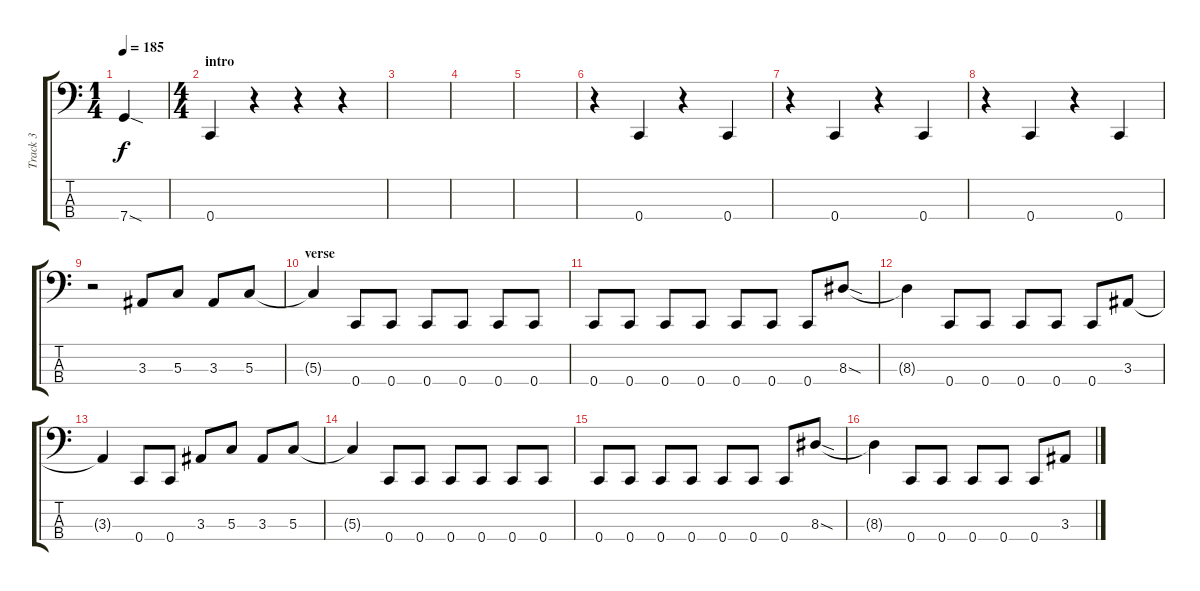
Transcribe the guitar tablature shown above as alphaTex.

\track ("Track 3" "Track 3") {instrument electricbassfinger}
\staff {score tabs}
\tuning (F2 C2 G1 C1) {hide}
\ts (1 4)
\tempo 185
\clef f4
\ks c
7.4{sod}.4{dy f volume 16 instrument electricbassfinger} |
\ts (4 4)
\section ("" "intro")
0.4.4{instrument slapbass2} r.4 r.4 r.4 |
|
|
|
r.4 0.4.4{instrument electricbassfinger} r.4 0.4.4 |
r.4 0.4.4 r.4 0.4.4 |
r.4 0.4.4 r.4 0.4.4 |
r.2 3.3.8 5.3.8 3.3.8 5.3.8 |
\section ("" "verse")
5.3{t}.4 0.4.8 0.4.8 0.4.8 0.4.8 0.4.8 0.4.8 |
0.4.8 0.4.8 0.4.8 0.4.8 0.4.8 0.4.8 0.4.8 8.3{sod}.8 |
8.3{t}.4 0.4.8 0.4.8 0.4.8 0.4.8 0.4.8 3.3.8 |
3.3{t}.4 0.4.8 0.4.8 3.3.8 5.3.8 3.3.8 5.3.8 |
5.3{t}.4 0.4.8 0.4.8 0.4.8 0.4.8 0.4.8 0.4.8 |
0.4.8 0.4.8 0.4.8 0.4.8 0.4.8 0.4.8 0.4.8 8.3{sod}.8 |
8.3{t}.4 0.4.8 0.4.8 0.4.8 0.4.8 0.4.8 3.3.8
